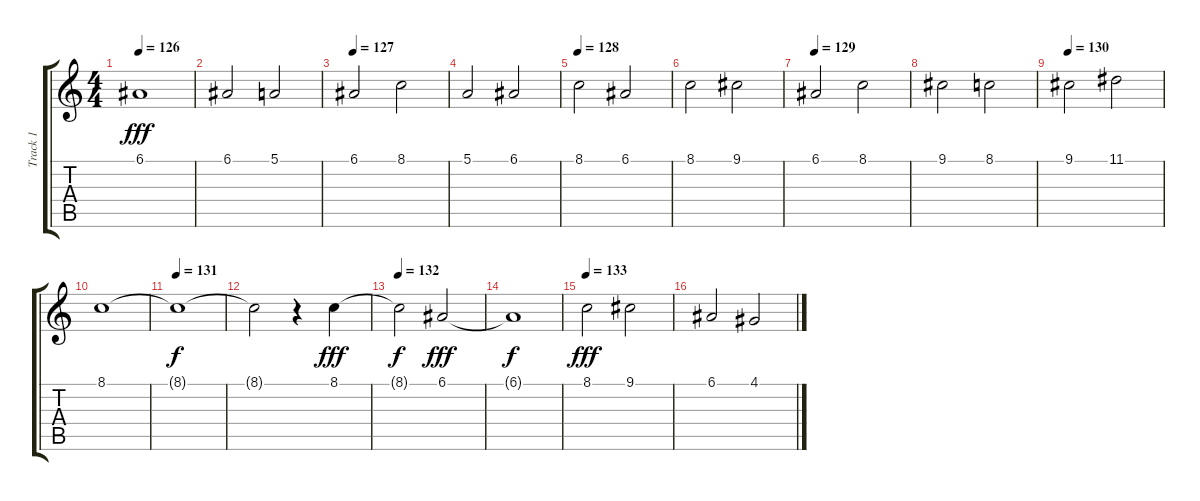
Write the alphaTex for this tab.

\track ("Track 1" "Track 1") {instrument synthstrings1}
\staff {score tabs}
\tuning (E4 B3 G3 D3 A2 E2) {hide}
\ts (4 4)
\tempo 126
\clef g2
\ks c
6.1.1{txt "" dy fff instrument synthstrings1} |
6.1.2{volume 10} 5.1.2 |
\tempo 127
6.1.2 8.1.2 |
5.1.2 6.1.2 |
\tempo 128
8.1.2 6.1.2 |
8.1.2 9.1.2 |
\tempo 129
6.1.2 8.1.2 |
9.1.2 8.1.2 |
\tempo 130
9.1.2 11.1.2 |
8.1.1{volume 10} |
\tempo 131
8.1{t}.1{dy f} |
8.1{t}.2 r.4 8.1.4{dy fff volume 10} |
\tempo 132
8.1{t}.2{dy f} 6.1.2{dy fff} |
6.1{t}.1{dy f} |
\tempo 133
8.1.2{dy fff} 9.1.2 |
6.1.2 4.1.2
